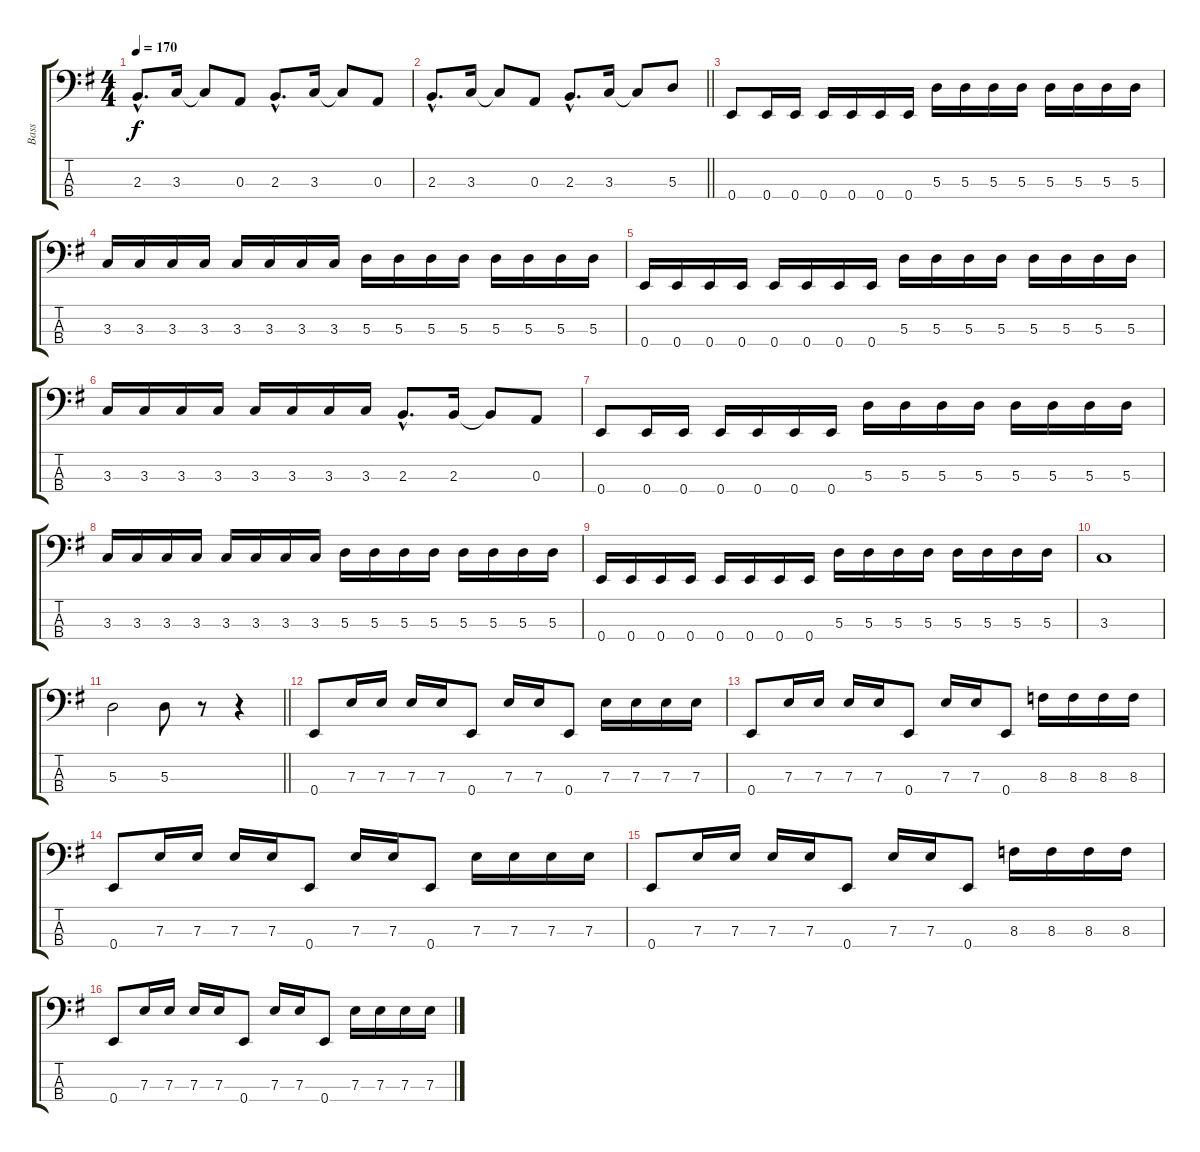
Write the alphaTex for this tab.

\track ("Bass" "Bass") {instrument electricbasspick}
\staff {score tabs}
\tuning (G2 D2 A1 E1) {hide}
\ts (4 4)
\tempo 170
\clef f4
\ks g
2.3{hac}.8{d dy f} 3.3.16 3.3{t}.8 0.3.8 2.3{hac}.8{d} 3.3.16 3.3{t}.8 0.3.8 |
\barLineRight lightlight
2.3{hac}.8{d} 3.3.16 3.3{t}.8 0.3.8 2.3{hac}.8{d} 3.3.16 3.3{t}.8 5.3.8 |
0.4.8 0.4.16 0.4.16 0.4.16 0.4.16 0.4.16 0.4.16 5.3.16 5.3.16 5.3.16 5.3.16 5.3.16 5.3.16 5.3.16 5.3.16 |
3.3.16 3.3.16 3.3.16 3.3.16 3.3.16 3.3.16 3.3.16 3.3.16 5.3.16 5.3.16 5.3.16 5.3.16 5.3.16 5.3.16 5.3.16 5.3.16 |
0.4.16 0.4.16 0.4.16 0.4.16 0.4.16 0.4.16 0.4.16 0.4.16 5.3.16 5.3.16 5.3.16 5.3.16 5.3.16 5.3.16 5.3.16 5.3.16 |
3.3.16 3.3.16 3.3.16 3.3.16 3.3.16 3.3.16 3.3.16 3.3.16 2.3{hac}.8{d} 2.3.16 2.3{t}.8 0.3.8 |
0.4.8 0.4.16 0.4.16 0.4.16 0.4.16 0.4.16 0.4.16 5.3.16 5.3.16 5.3.16 5.3.16 5.3.16 5.3.16 5.3.16 5.3.16 |
3.3.16 3.3.16 3.3.16 3.3.16 3.3.16 3.3.16 3.3.16 3.3.16 5.3.16 5.3.16 5.3.16 5.3.16 5.3.16 5.3.16 5.3.16 5.3.16 |
0.4.16 0.4.16 0.4.16 0.4.16 0.4.16 0.4.16 0.4.16 0.4.16 5.3.16 5.3.16 5.3.16 5.3.16 5.3.16 5.3.16 5.3.16 5.3.16 |
3.3.1 |
\barLineRight lightlight
5.3.2 5.3.8 r.8 r.4 |
0.4.8 7.3.16 7.3.16 7.3.16 7.3.16 0.4.8 7.3.16 7.3.16 0.4.8 7.3.16 7.3.16 7.3.16 7.3.16 |
0.4.8 7.3.16 7.3.16 7.3.16 7.3.16 0.4.8 7.3.16 7.3.16 0.4.8 8.3.16 8.3.16 8.3.16 8.3.16 |
0.4.8 7.3.16 7.3.16 7.3.16 7.3.16 0.4.8 7.3.16 7.3.16 0.4.8 7.3.16 7.3.16 7.3.16 7.3.16 |
0.4.8 7.3.16 7.3.16 7.3.16 7.3.16 0.4.8 7.3.16 7.3.16 0.4.8 8.3.16 8.3.16 8.3.16 8.3.16 |
0.4.8 7.3.16 7.3.16 7.3.16 7.3.16 0.4.8 7.3.16 7.3.16 0.4.8 7.3.16 7.3.16 7.3.16 7.3.16
